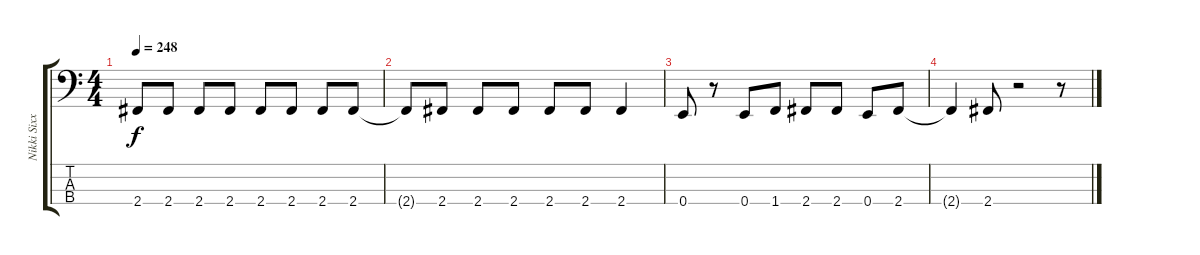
\track ("Nikki Sixx" "Nikki Sixx") {instrument electricbasspick}
\staff {score tabs}
\tuning (G2 D2 A1 E1) {hide}
\ts (4 4)
\tempo 248
\clef f4
\ks c
2.4{t}.8{dy f} 2.4.8 2.4.8 2.4.8 2.4.8 2.4.8 2.4.8 2.4.8 |
2.4{t}.8 2.4.8 2.4.8 2.4.8 2.4.8 2.4.8 2.4.4 |
0.4.8 r.8 0.4.8 1.4.8 2.4.8 2.4.8 0.4.8 2.4.8 |
2.4{t}.4 2.4.8 r.2 r.8
